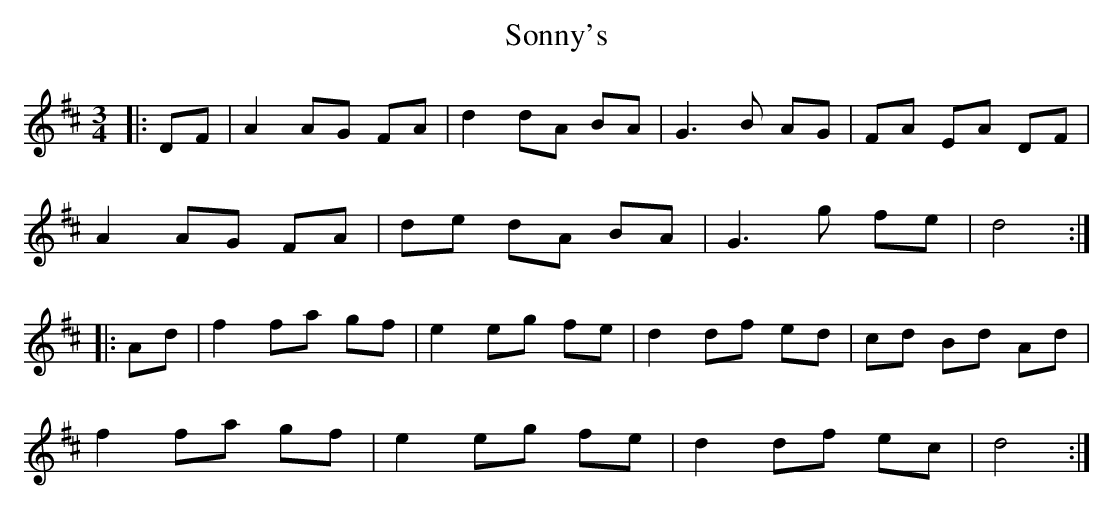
X:1
T:Sonny's
M:3/4
L:1/8
K:Dmaj
|:DF|A2 AG FA|d2 dA BA|G3 B AG|FA EA DF|
A2 AG FA|de dA BA|G3 g fe|d4:|
|:Ad|f2 fa gf|e2 eg fe|d2 df ed|cd Bd Ad|
f2 fa gf|e2 eg fe|d2 df ec|d4 :|
